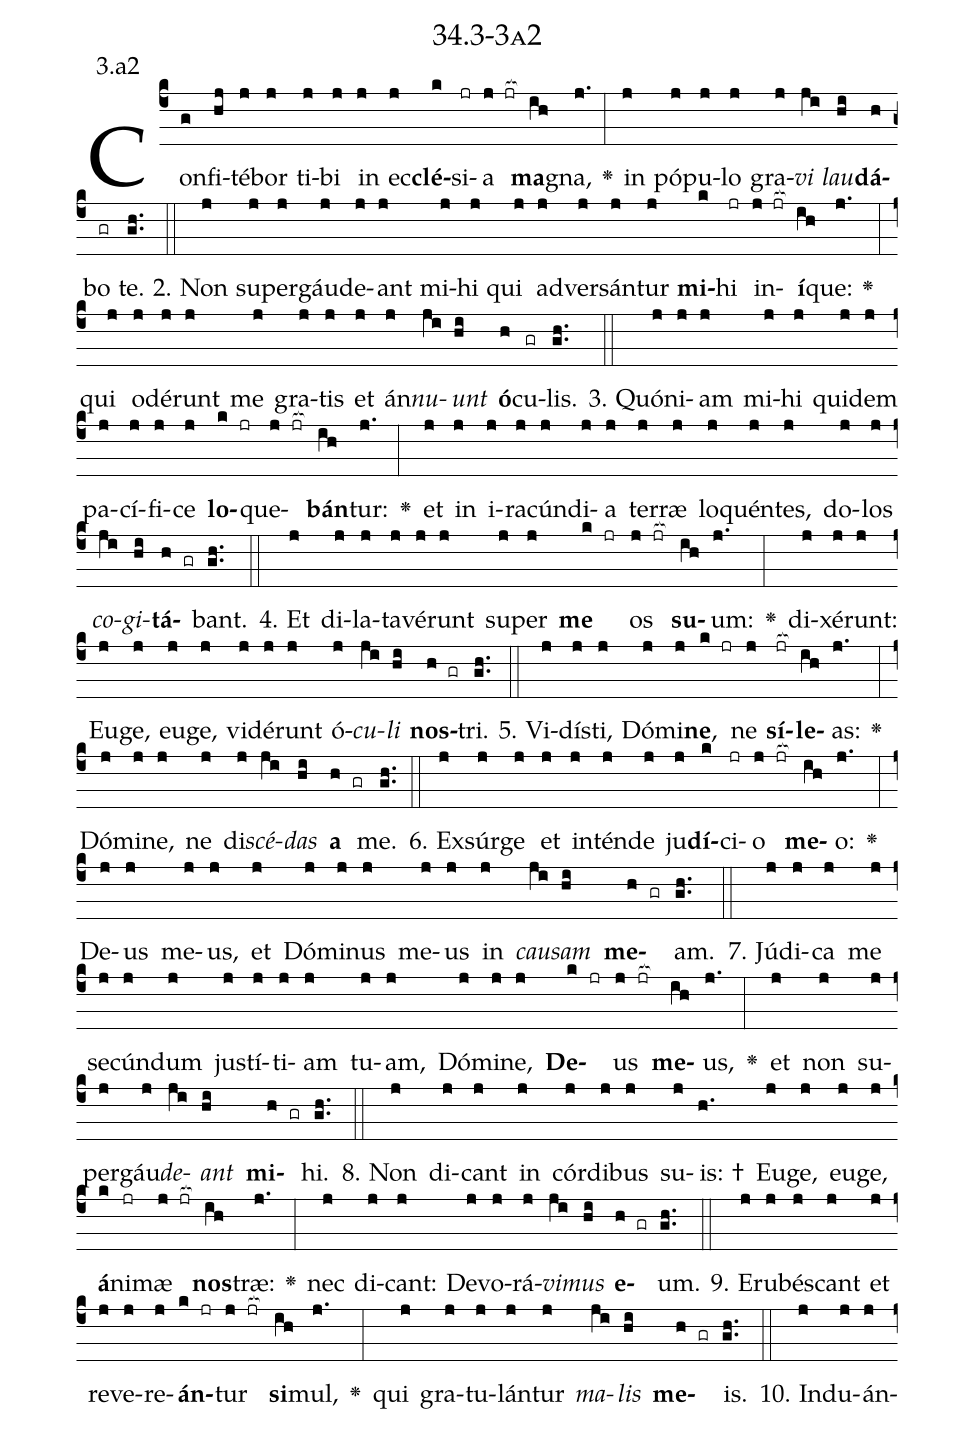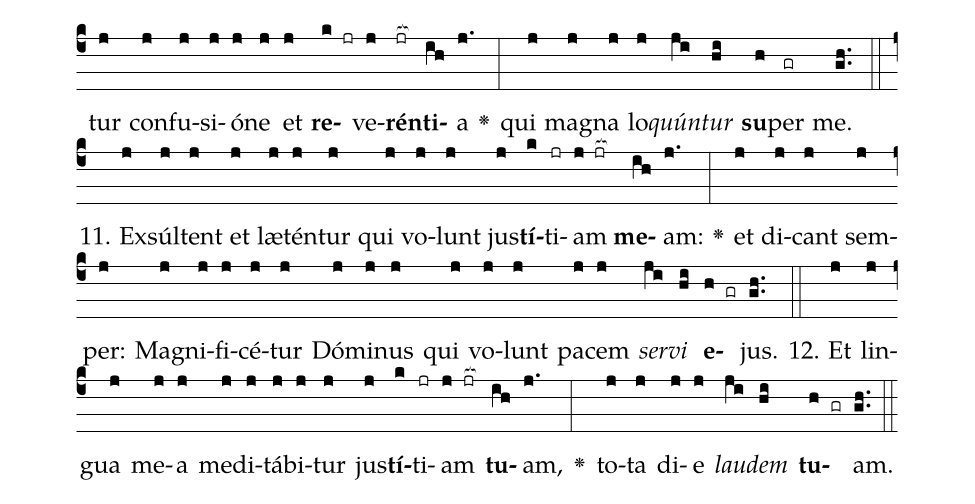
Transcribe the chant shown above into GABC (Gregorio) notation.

name: 34.3-3a2;
annotation: 3.a2;
%%
(c4)Con(g)fi(hj)té(j)bor(j) ti(j)bi(j) in(j) ec(j)<b>clé</b>(k)si(jr)a(j jr[ocb:1{]) <b>ma</b>(ih[ocb:0}])gna,(j.) <v>\greheightstar</v>(:) in(j) pó(j)pu(j)lo(j) gra(j)<i>vi</i>(ji) <i>lau</i>(hi)<b>dá</b>(h)bo(gr) te.(gh..) (::)
2. Non(j) su(j)per(j)gáu(j)de(j)ant(j) mi(j)hi(j) qui(j) ad(j)ver(j)sán(j)tur(j) <b>mi</b>(k)hi(jr) in(j jr[ocb:1{])<b>í</b>(ih[ocb:0}])que:(j.) <v>\greheightstar</v>(:) qui(j) o(j)dé(j)runt(j) me(j) gra(j)tis(j) et(j) án(j)<i>nu</i>(ji)<i>unt</i>(hi) <b>ó</b>(h)cu(gr)lis.(gh..) (::)
3. Quón(j)i(j)am(j) mi(j)hi(j) qui(j)dem(j) pa(j)cí(j)fi(j)ce(j) <b>lo</b>(k jr)que(j jr[ocb:1{])<b>bán</b>(ih[ocb:0}])tur:(j.) <v>\greheightstar</v>(:) et(j) in(j) i(j)ra(j)cún(j)di(j)a(j) ter(j)ræ(j) lo(j)quén(j)tes,(j) do(j)los(j) <i>co</i>(ji)<i>gi</i>(hi)<b>tá</b>(h gr)bant.(gh..) (::)
4. Et(j) di(j)la(j)ta(j)vé(j)runt(j) su(j)per(j) <b>me</b>(k jr) os(j jr[ocb:1{]) <b>su</b>(ih[ocb:0}])um:(j.) <v>\greheightstar</v>(:) di(j)xé(j)runt:(j) Eu(j)ge,(j) eu(j)ge,(j) vi(j)dé(j)runt(j) ó(j)<i>cu</i>(ji)<i>li</i>(hi) <b>nos</b>(h gr)tri.(gh..) (::)
5. Vi(j)dís(j)ti,(j) Dó(j)mi(j)<b>ne</b>,(k jr) ne(j) <b>sí</b>(jr[ocb:1{])<b>le</b>(ih[ocb:0}])as:(j.) <v>\greheightstar</v>(:) Dó(j)mi(j)ne,(j) ne(j) di(j)<i>scé</i>(ji)<i>das</i>(hi) <b>a</b>(h gr) me.(gh..) (::)
6. Ex(j)súr(j)ge(j) et(j) in(j)tén(j)de(j) ju(j)<b>dí</b>(k)ci(jr)o(j jr[ocb:1{]) <b>me</b>(ih[ocb:0}])o:(j.) <v>\greheightstar</v>(:) De(j)us(j) me(j)us,(j) et(j) Dó(j)mi(j)nus(j) me(j)us(j) in(j) <i>cau</i>(ji)<i>sam</i>(hi) <b>me</b>(h gr)am.(gh..) (::)
7. Jú(j)di(j)ca(j) me(j) se(j)cún(j)dum(j) jus(j)tí(j)ti(j)am(j) tu(j)am,(j) Dó(j)mi(j)ne,(j) <b>De</b>(k jr)us(j jr[ocb:1{]) <b>me</b>(ih[ocb:0}])us,(j.) <v>\greheightstar</v>(:) et(j) non(j) su(j)per(j)gáu(j)<i>de</i>(ji)<i>ant</i>(hi) <b>mi</b>(h gr)hi.(gh..) (::)
8. Non(j) di(j)cant(j) in(j) cór(j)di(j)bus(j) su(j)is: †(h.) Eu(j)ge,(j) eu(j)ge,(j) <b>á</b>(k)ni(jr)mæ(j jr[ocb:1{]) <b>nos</b>(ih[ocb:0}])træ:(j.) <v>\greheightstar</v>(:) nec(j) di(j)cant:(j) De(j)vo(j)rá(j)<i>vi</i>(ji)<i>mus</i>(hi) <b>e</b>(h gr)um.(gh..) (::)
9. E(j)ru(j)bés(j)cant(j) et(j) re(j)ve(j)re(j)<b>án</b>(k jr)tur(j jr[ocb:1{]) <b>si</b>(ih[ocb:0}])mul,(j.) <v>\greheightstar</v>(:) qui(j) gra(j)tu(j)lán(j)tur(j) <i>ma</i>(ji)<i>lis</i>(hi) <b>me</b>(h gr)is.(gh..) (::)
10. Ind(j)u(j)án(j)tur(j) con(j)fu(j)si(j)ó(j)ne(j) et(j) <b>re</b>(k jr)ve(j)<b>rén</b>(jr[ocb:1{])<b>ti</b>(ih[ocb:0}])a(j.) <v>\greheightstar</v>(:) qui(j) ma(j)gna(j) lo(j)<i>quún</i>(ji)<i>tur</i>(hi) <b>su</b>(h)per(gr) me.(gh..) (::)
11. Ex(j)súl(j)tent(j) et(j) læ(j)tén(j)tur(j) qui(j) vo(j)lunt(j) jus(j)<b>tí</b>(k)ti(jr)am(j jr[ocb:1{]) <b>me</b>(ih[ocb:0}])am:(j.) <v>\greheightstar</v>(:) et(j) di(j)cant(j) sem(j)per:(j) Ma(j)gni(j)fi(j)cé(j)tur(j) Dó(j)mi(j)nus(j) qui(j) vo(j)lunt(j) pa(j)cem(j) <i>ser</i>(ji)<i>vi</i>(hi) <b>e</b>(h gr)jus.(gh..) (::)
12. Et(j) lin(j)gua(j) me(j)a(j) me(j)di(j)tá(j)bi(j)tur(j) jus(j)<b>tí</b>(k)ti(jr)am(j jr[ocb:1{]) <b>tu</b>(ih[ocb:0}])am,(j.) <v>\greheightstar</v>(:) to(j)ta(j) di(j)e(j) <i>lau</i>(ji)<i>dem</i>(hi) <b>tu</b>(h gr)am.(gh..) (::)
